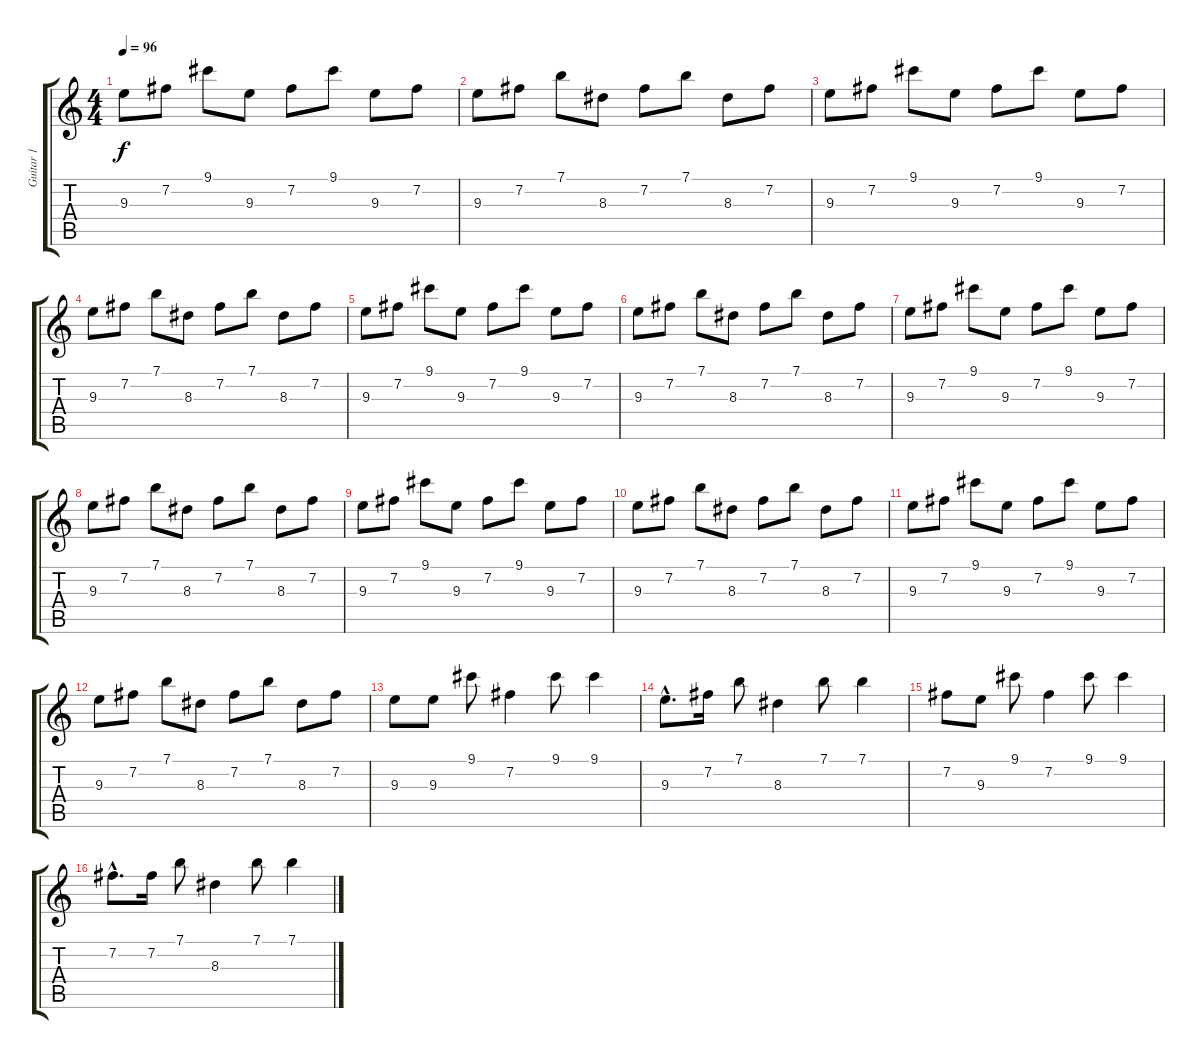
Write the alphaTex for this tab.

\track ("Guitar 1" "Guitar 1") {instrument acousticguitarnylon}
\staff {score tabs}
\tuning (E4 B3 G3 D3 A2 E2) {hide}
\ts (4 4)
\tempo 96
\clef g2
\ks c
9.3.8{dy f instrument acousticguitarnylon} 7.2.8 9.1.8 9.3.8 7.2.8 9.1.8 9.3.8 7.2.8 |
9.3.8 7.2.8 7.1.8 8.3.8 7.2.8 7.1.8 8.3.8 7.2.8 |
9.3.8 7.2.8 9.1.8 9.3.8 7.2.8 9.1.8 9.3.8 7.2.8 |
9.3.8 7.2.8 7.1.8 8.3.8 7.2.8 7.1.8 8.3.8 7.2.8 |
9.3.8 7.2.8 9.1.8 9.3.8 7.2.8 9.1.8 9.3.8 7.2.8 |
9.3.8 7.2.8 7.1.8 8.3.8 7.2.8 7.1.8 8.3.8 7.2.8 |
9.3.8 7.2.8 9.1.8 9.3.8 7.2.8 9.1.8 9.3.8 7.2.8 |
9.3.8 7.2.8 7.1.8 8.3.8 7.2.8 7.1.8 8.3.8 7.2.8 |
9.3.8 7.2.8 9.1.8 9.3.8 7.2.8 9.1.8 9.3.8 7.2.8 |
9.3.8 7.2.8 7.1.8 8.3.8 7.2.8 7.1.8 8.3.8 7.2.8 |
9.3.8 7.2.8 9.1.8 9.3.8 7.2.8 9.1.8 9.3.8 7.2.8 |
9.3.8 7.2.8 7.1.8 8.3.8 7.2.8 7.1.8 8.3.8 7.2.8 |
9.3.8 9.3.8 9.1.8 7.2.4 9.1.8 9.1.4 |
9.3{hac}.8{d} 7.2.16 7.1.8 8.3.4 7.1.8 7.1.4 |
7.2.8 9.3.8 9.1.8 7.2.4 9.1.8 9.1.4 |
7.2{hac}.8{d} 7.2.16 7.1.8 8.3.4 7.1.8 7.1.4
